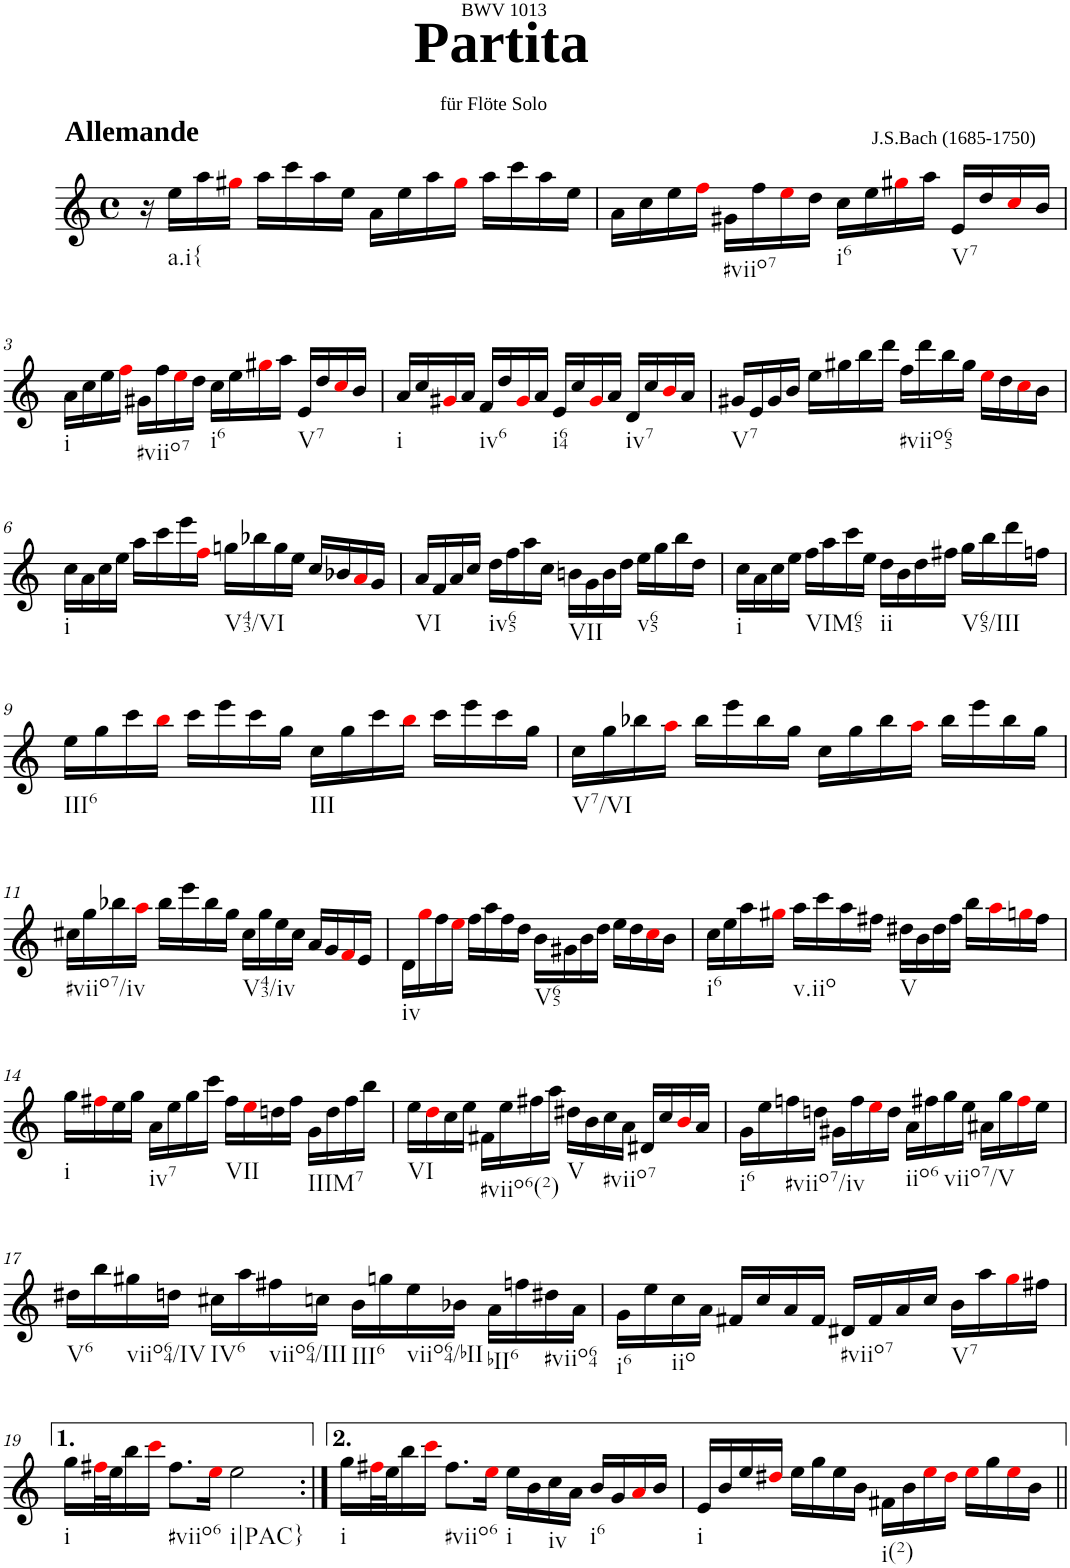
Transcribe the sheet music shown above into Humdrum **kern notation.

**kern
*part1
*staff1
*I"Piano
*I'Pno.
*clefG2
*k[]
*M4/4
*met(c)
=1
16r
!LO:TX:a:B:t=Allemande
!LO:TX:b:t=a.i{
16ee\LL
16aa\
16gg#Xi\JJ
16aa\LL
16ccc\
16aa\
16ee\JJ
16a\LL
16ee\
16aa\
16gg#i\JJ
!LO:TX:a:t=für Flöte Solo
16aa\LL
16ccc\
16aa\
!LO:TX:a:B:t=Partita
!LO:TX:a:t=BWV 1013
16ee\JJ
=2
16a\LL
16cc\
16ee\
16ffi\JJ
!LO:TX:b:t=#viio7
16g#X\LL
16ff\
16eei\
16dd\JJ
!LO:TX:b:t=i6
16cc\LL
16ee\
16gg#Xi\
16aa\JJ
!LO:TX:b:t=V7
16e/LL
!LO:TX:a:t=J.S.Bach (1685-1750)
16dd/
16cci/
16b/JJ
!!LO:LB:g=z
=3
!LO:TX:b:t=i
16a\LL
16cc\
16ee\
16ffi\JJ
!LO:TX:b:t=#viio7
16g#X\LL
16ff\
16eei\
16dd\JJ
!LO:TX:b:t=i6
16cc\LL
16ee\
16gg#Xi\
16aa\JJ
!LO:TX:b:t=V7
16e/LL
16dd/
16cci/
16b/JJ
=4
!LO:TX:b:t=i
16a/LL
16cc/
16g#Xi/
16a/JJ
!LO:TX:b:t=iv6
16f/LL
16dd/
16g#i/
16a/JJ
!LO:TX:b:t=i64
16e/LL
16cc/
16g#i/
16a/JJ
!LO:TX:b:t=iv7
16d/LL
16cc/
16bi/
16a/JJ
=5
!LO:TX:b:t=V7
16g#X/LL
16e/
16g#/
16b/JJ
16ee\LL
16gg#X\
16bb\
16ddd\JJ
!LO:TX:b:t=#viio65
16ff\LL
16ddd\
16bb\
16gg#\JJ
16eei\LL
16dd\
16cci\
16b\JJ
!!LO:LB:g=z
=6
!LO:TX:b:t=i
16cc\LL
16a\
16cc\
16ee\JJ
16aa\LL
16ccc\
16eee\
16ffi\JJ
!LO:TX:b:t=V43/VI
16ggn\LL
16bb-X\
16gg\
16ee\JJ
16cc/LL
16b-X/
16ai/
16g/JJ
=7
!LO:TX:b:t=VI
16a/LL
16f/
16a/
16cc/JJ
!LO:TX:b:t=iv65
16dd\LL
16ff\
16aa\
16cc\JJ
!LO:TX:b:t=VII
16bn\LL
16g\
16b\
16dd\JJ
!LO:TX:b:t=v65
16ee\LL
16gg\
16bb\
16dd\JJ
=8
!LO:TX:b:t=i
16cc\LL
16a\
16cc\
16ee\JJ
!LO:TX:b:t=VIM65
16ff\LL
16aa\
16ccc\
16ee\JJ
!LO:TX:b:t=ii
16dd\LL
16b\
16dd\
16ff#X\JJ
!LO:TX:b:t=V65/III
16gg\LL
16bb\
16ddd\
16ffn\JJ
!!LO:LB:g=z
=9
!LO:TX:b:t=III6
16ee\LL
16gg\
16ccc\
16bbi\JJ
16ccc\LL
16eee\
16ccc\
16gg\JJ
!LO:TX:b:t=III
16cc\LL
16gg\
16ccc\
16bbi\JJ
16ccc\LL
16eee\
16ccc\
16gg\JJ
=10
!LO:TX:b:t=V7/VI
16cc\LL
16gg\
16bb-X\
16aai\JJ
16bb-\LL
16eee\
16bb-\
16gg\JJ
16cc\LL
16gg\
16bb-\
16aai\JJ
16bb-\LL
16eee\
16bb-\
16gg\JJ
!!LO:LB:g=z
=11
!LO:TX:b:t=#viio7/iv
16cc#X\LL
16gg\
16bb-X\
16aai\JJ
16bb-\LL
16eee\
16bb-\
16gg\JJ
!LO:TX:b:t=V43/iv
16cc#\LL
16gg\
16ee\
16cc#\JJ
16a/LL
16g/
16fi/
16e/JJ
=12
!LO:TX:b:t=iv
16d\LL
16ggi\
16ff\
16eei\JJ
16ff\LL
16aa\
16ff\
16dd\JJ
!LO:TX:b:t=V65
16b\LL
16g#X\
16b\
16dd\JJ
16ee\LL
16dd\
16cci\
16b\JJ
=13
!LO:TX:b:t=i6
16cc\LL
16ee\
16aa\
16gg#Xi\JJ
!LO:TX:b:t=v.iio
16aa\LL
16ccc\
16aa\
16ff#X\JJ
!LO:TX:b:t=V
16dd#X\LL
16b\
16dd#\
16ff#\JJ
16bb\LL
16aai\
16ggni\
16ff#\JJ
!!LO:LB:g=z
=14
!LO:TX:b:t=i
16gg\LL
16ff#Xi\
16ee\
16gg\JJ
!LO:TX:b:t=iv7
16a\LL
16ee\
16gg\
16ccc\JJ
!LO:TX:b:t=VII
16ff#\LL
16eei\
16ddn\
16ff#\JJ
!LO:TX:b:t=IIIM7
16g\LL
16dd\
16ff#\
16bb\JJ
=15
!LO:TX:b:t=VI
16ee\LL
16ddi\
16cc\
16ee\JJ
!LO:TX:b:t=#viio6(2)
16f#X\LL
16ee\
16ff#X\
16aa\JJ
!LO:TX:b:t=V
16dd#X\LL
16b\
!LO:TX:b:t=#viio7
16cc\
16a\JJ
16d#X/LL
16cc/
16bi/
16a/JJ
=16
!LO:TX:b:t=i6
16g\LL
16ee\
!LO:TX:b:t=#viio7/iv
16ffn\
16ddn\JJ
16g#X\LL
16ff\
16eei\
16dd\JJ
!LO:TX:b:t=iio6
16a\LL
16ff#X\
!LO:TX:b:t=viio7/V
16gg\
16ee\JJ
16a#X\LL
16gg\
16ff#i\
16ee\JJ
!!LO:LB:g=z
=17
!LO:TX:b:t=V6
16dd#X\LL
16bb\
!LO:TX:b:t=viio64/IV
16gg#X\
16ddn\JJ
!LO:TX:b:t=IV6
16cc#X\LL
16aa\
!LO:TX:b:t=viio64/III
16ff#X\
16ccn\JJ
!LO:TX:b:t=III6
16b\LL
16ggn\
!LO:TX:b:t=viio64/bII
16ee\
16b-X\JJ
!LO:TX:b:t=bII6
16a\LL
16ffn\
!LO:TX:b:t=#viio64
16dd#X\
16a\JJ
=18
!LO:TX:b:t=i6
16g\LL
16ee\
!LO:TX:b:t=iio
16cc\
16a\JJ
16f#X/LL
16cc/
16a/
16f#/JJ
!LO:TX:b:t=#viio7
16d#X/LL
16f#/
16a/
16cc/JJ
!LO:TX:b:t=V7
16b\LL
16aa\
16ggi\
16ff#X\JJ
!!LO:LB:g=z
=19
!LO:TX:b:t=i
16gg\LL
32ff#Xi\L
32ee\J
16bb\
16ccci\JJ
!LO:TX:b:t=#viio6
8.ff#\L
16eei\Jk
!LO:TX:b:t=i|PAC}
2ee\
=20:|!
!LO:TX:b:t=i
16gg\LL
32ff#Xi\L
32ee\J
16bb\
16ccci\JJ
!LO:TX:b:t=#viio6
8.ff#\L
16eei\Jk
!LO:TX:b:t=i
16ee\LL
16b\
!LO:TX:b:t=iv
16cc\
16a\JJ
!LO:TX:b:t=i6
16b/LL
16g/
16ai/
16b/JJ
=20X1
!LO:TX:b:t=i
16e/LL
16b/
16ee/
16dd#Xi/JJ
16ee\LL
16gg\
16ee\
16b\JJ
!LO:TX:b:t=i(2)
16f#X\LL
16b\
16eei\
16dd#i\JJ
16eei\LL
16gg\
16eei\
16b\JJ
=||
*-
